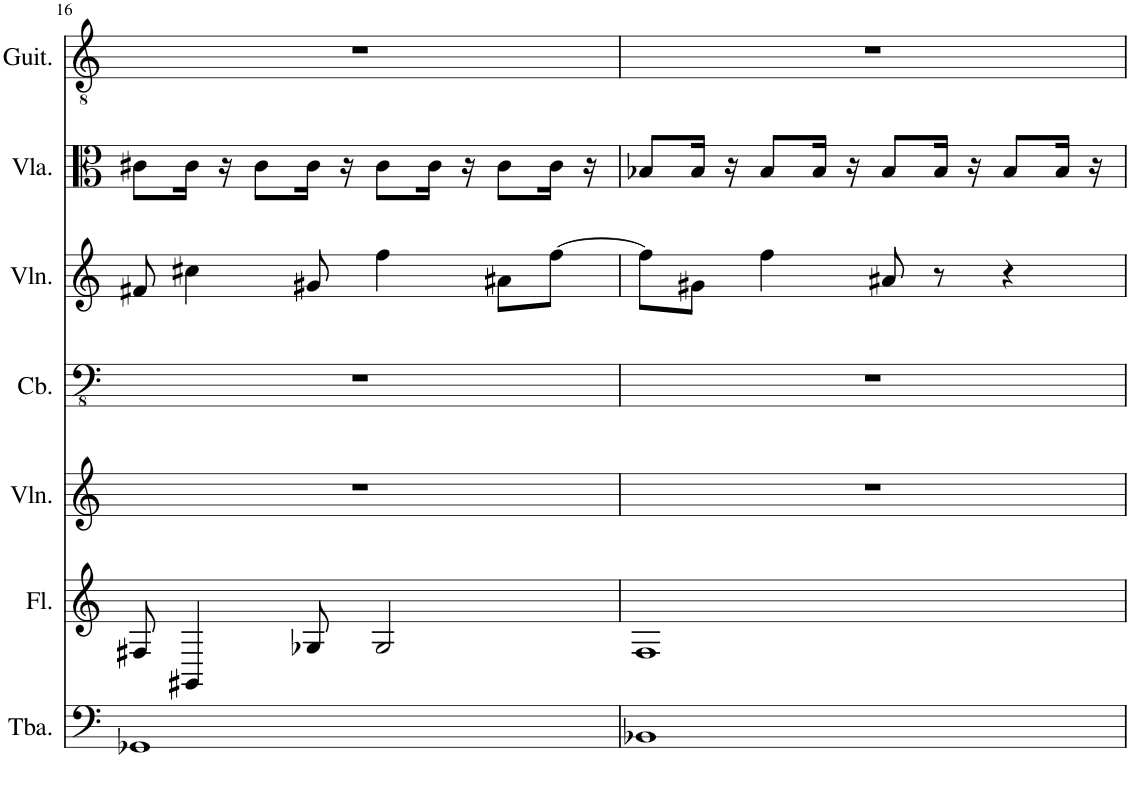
**kern	**kern	**kern	**kern	**kern	**kern	**kern
*part7	*part6	*part5	*part4	*part3	*part2	*part1
*staff7	*staff6	*staff5	*staff4	*staff3	*staff2	*staff1
*I"Tuba	*I"Flute	*I"Violin	*I"Contrabass	*I"Violin	*I"Viola	*I"Classical Guitar
*I'Tba.	*I'Fl.	*I'Vln.	*I'Cb.	*I'Vln.	*I'Vla.	*I'Guit.
!!LO:PB:g=z
*clefF4	*clefG2	*clefG2	*clefFv4	*clefG2	*clefC3	*clefGv2
*	*	*	*Trd7c12	*	*	*
*k[]	*k[]	*k[]	*k[]	*k[]	*k[]	*k[]
*M4/4	*M4/4	*M4/4	*M4/4	*M4/4	*M4/4	*M4/4
=16	=16	=16	=16	=16	=16	=16
1GG-X	8F#X/	1r	1r	8f#X/	8c#X\L	1r
.	4GG#X/	.	.	4cc#X\	16c#\Jk	.
.	.	.	.	.	16r	.
.	.	.	.	.	8c#\L	.
.	8G-X/	.	.	8g#X/	16c#\Jk	.
.	.	.	.	.	16r	.
.	2G-/	.	.	4ff\	8c#\L	.
.	.	.	.	.	16c#\Jk	.
.	.	.	.	.	16r	.
.	.	.	.	8a#X\L	8c#\L	.
.	.	.	.	[8ff\J	16c#\Jk	.
.	.	.	.	.	16r	.
=17	=17	=17	=17	=17	=17	=17
1BB-X	1F	1r	1r	8ff\L]	8B-X/L	1r
.	.	.	.	8g#X\J	16B-/Jk	.
.	.	.	.	.	16r	.
.	.	.	.	4ff\	8B-/L	.
.	.	.	.	.	16B-/Jk	.
.	.	.	.	.	16r	.
.	.	.	.	8a#X/	8B-/L	.
.	.	.	.	8r	16B-/Jk	.
.	.	.	.	.	16r	.
.	.	.	.	4r	8B-/L	.
.	.	.	.	.	16B-/Jk	.
.	.	.	.	.	16r	.
=	=	=	=	=	=	=
*-	*-	*-	*-	*-	*-	*-
